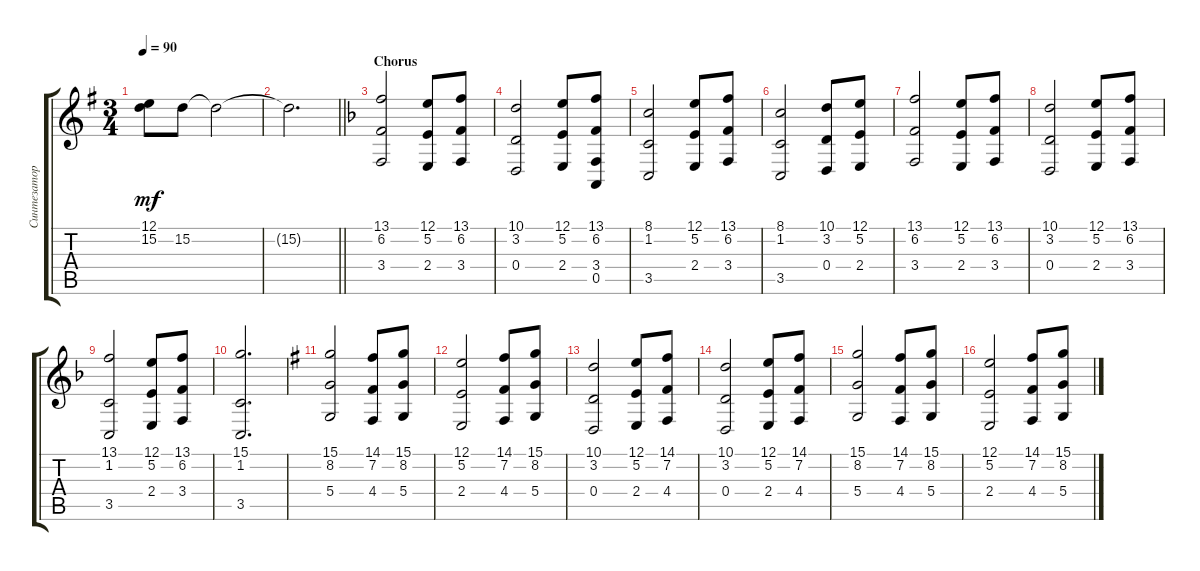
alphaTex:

\track ("Синтезатор" "Синтезатор") {instrument stringensemble1}
\staff {score tabs}
\tuning (E4 B3 G3 D3 A2 E2) {hide}
\ts (3 4)
\tempo 90
\clef g2
\ks eminor
(12.1{t} 15.2{t}).8{dy mf} 15.2.8 15.2{t}.2 |
\barLineRight lightlight
15.2{t}.2{d} |
\section ("" "Chorus")
\ks dminor
(13.1 6.2 3.4).2 (12.1 5.2 2.4).8 (13.1 6.2 3.4).8 |
(10.1 3.2 0.4).2 (12.1 5.2 2.4).8 (13.1 6.2 3.4 0.5).8 |
(8.1 1.2 3.5).2 (12.1 5.2 2.4).8 (13.1 6.2 3.4).8 |
(8.1 1.2 3.5).2 (10.1 3.2 0.4).8 (12.1 5.2 2.4).8 |
(13.1 6.2 3.4).2 (12.1 5.2 2.4).8 (13.1 6.2 3.4).8 |
(10.1 3.2 0.4).2 (12.1 5.2 2.4).8 (13.1 6.2 3.4).8 |
(13.1 1.2 3.5).2 (12.1 5.2 2.4).8 (13.1 6.2 3.4).8 |
(15.1 1.2 3.5).2{d} |
\ks eminor
(15.1 8.2 5.4).2 (14.1 7.2 4.4).8 (15.1 8.2 5.4).8 |
(12.1 5.2 2.4).2 (14.1 7.2 4.4).8 (15.1 8.2 5.4).8 |
(10.1 3.2 0.4).2 (12.1 5.2 2.4).8 (14.1 7.2 4.4).8 |
(10.1 3.2 0.4).2 (12.1 5.2 2.4).8 (14.1 7.2 4.4).8 |
(15.1 8.2 5.4).2 (14.1 7.2 4.4).8 (15.1 8.2 5.4).8 |
(12.1 5.2 2.4).2 (14.1 7.2 4.4).8 (15.1 8.2 5.4).8
